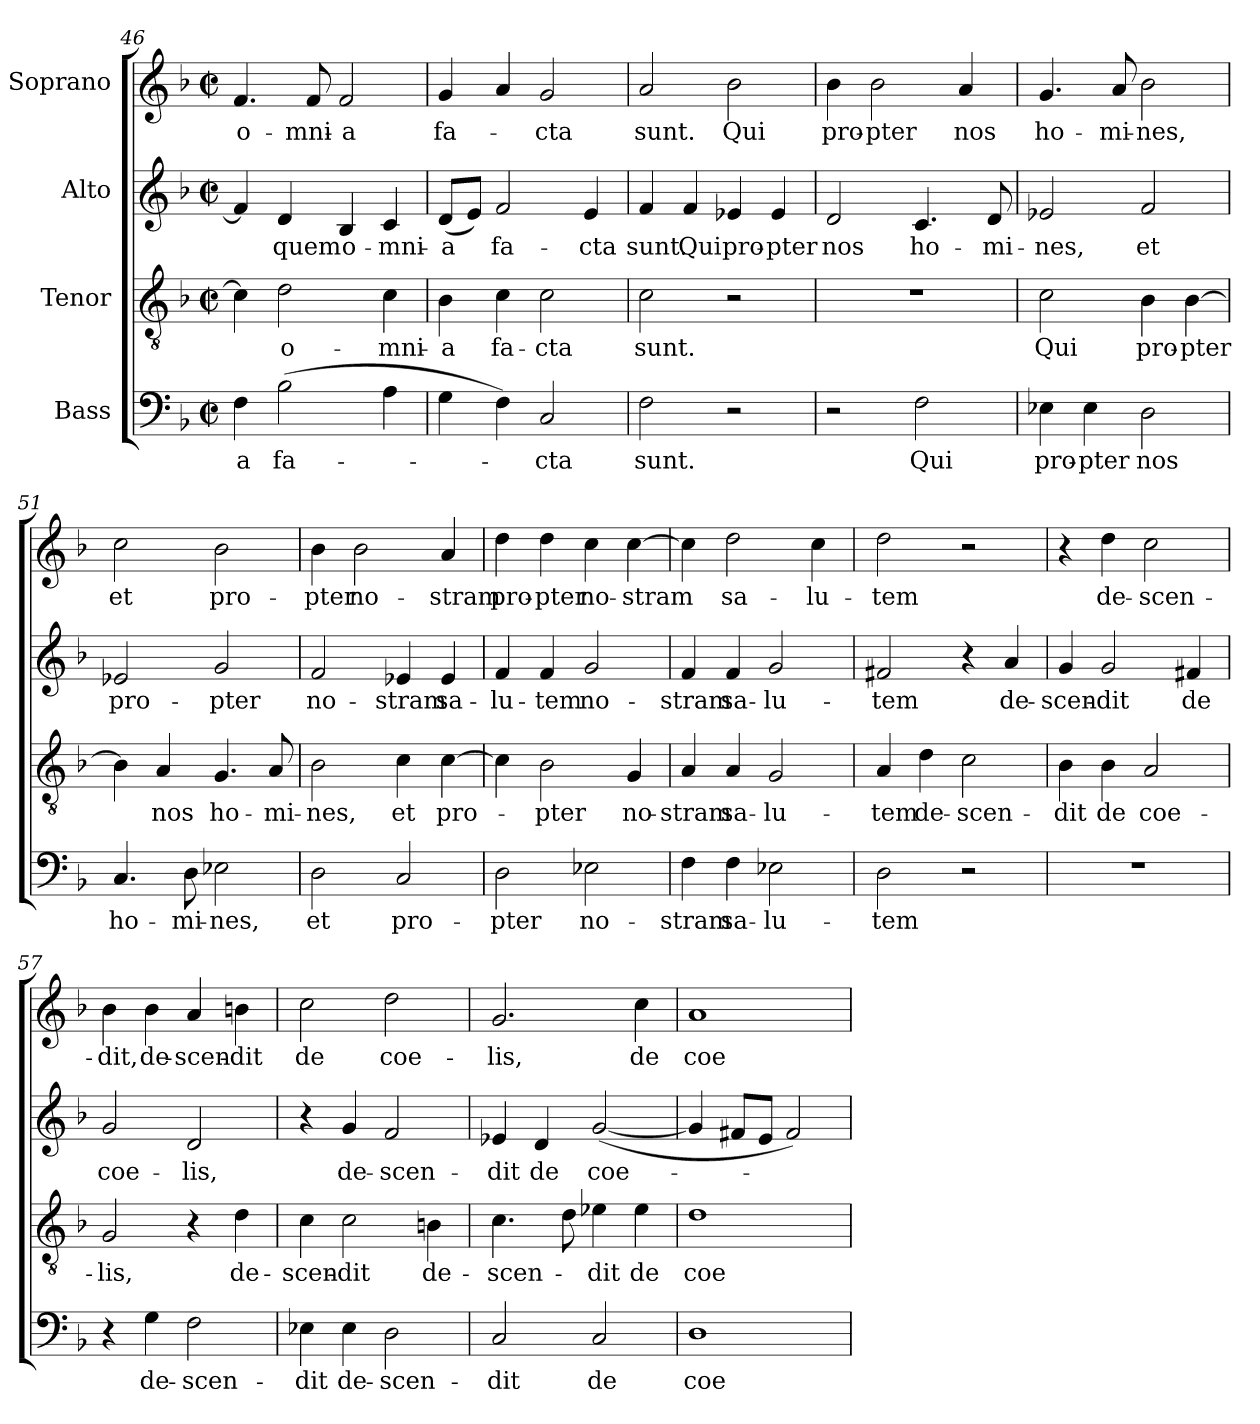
**kern	**text	**kern	**text	**kern	**text	**kern	**text
*part4	*part4	*part3	*part3	*part2	*part2	*part1	*part1
*staff4	*staff4	*staff3	*staff3	*staff2	*staff2	*staff1	*staff1
*I"Bass	*	*I"Tenor	*	*I"Alto	*	*I"Soprano	*
!!LO:PB:g=z
*clefF4	*	*clefGv2	*	*clefG2	*	*clefG2	*
*k[b-]	*	*k[b-]	*	*k[b-]	*	*k[b-]	*
*F:	*	*F:	*	*F:	*	*F:	*
*M2/2	*	*M2/2	*	*M2/2	*	*M2/2	*
*met(c|)	*	*met(c|)	*	*met(c|)	*	*met(c|)	*
=46	=46	=46	=46	=46	=46	=46	=46
4F\	-a	4c\]	.	4f/]	.	4.f/	o-
(2B-\	fa-	2d\	o-	4d/	quem	.	.
.	.	.	.	.	.	8f/	-mni-
.	.	.	.	4B-/	o-	2f/	-a
4A\	.	4c\	-mni-	4c/	-mni-	.	.
=47	=47	=47	=47	=47	=47	=47	=47
4G\	.	4B-\	-a	(8d/L	-a	4g/	fa-
.	.	.	.	8e/J)	.	.	.
4F\)	.	4c\	fa-	2f/	fa-	4a/	.
2C/	-cta	2c\	-cta	.	.	2g/	-cta
.	.	.	.	4e/	-cta	.	.
=48	=48	=48	=48	=48	=48	=48	=48
2F\	sunt.	2c\	sunt.	4f/	sunt.	2a/	sunt.
.	.	.	.	4f/	Qui	.	.
2r	.	2r	.	4e-X/	pro-	2b-\	Qui
.	.	.	.	4e-/	-pter	.	.
=49	=49	=49	=49	=49	=49	=49	=49
2r	.	1r	.	2d/	nos	4b-\	pro-
.	.	.	.	.	.	2b-\	-pter
2F\	Qui	.	.	4.c/	ho-	.	.
.	.	.	.	.	.	4a/	nos
.	.	.	.	8d/	-mi-	.	.
=50	=50	=50	=50	=50	=50	=50	=50
4E-X\	pro-	2c\	Qui	2e-X/	-nes,	4.g/	ho-
4E-\	-pter	.	.	.	.	.	.
.	.	.	.	.	.	8a/	-mi-
2D\	nos	4B-\	pro-	2f/	et	2b-\	-nes,
.	.	[4B-\	-pter	.	.	.	.
!!LO:LB:g=z
=51	=51	=51	=51	=51	=51	=51	=51
4.C/	ho-	4B-\]	.	2e-X/	pro-	2cc\	et
.	.	4A/	nos	.	.	.	.
8D\	-mi-	.	.	.	.	.	.
2E-X\	-nes,	4.G/	ho-	2g/	-pter	2b-\	pro-
.	.	8A/	-mi-	.	.	.	.
=52	=52	=52	=52	=52	=52	=52	=52
2D\	et	2B-\	-nes,	2f/	no-	4b-\	-pter
.	.	.	.	.	.	2b-\	no-
2C/	pro-	4c\	et	4e-X/	-stram	.	.
.	.	[4c\	pro-	4e-/	sa-	4a/	-stram
=53	=53	=53	=53	=53	=53	=53	=53
2D\	-pter	4c\]	.	4f/	-lu-	4dd\	pro-
.	.	2B-\	-pter	4f/	-tem	4dd\	-pter
2E-X\	no-	.	.	2g/	no-	4cc\	no-
.	.	4G/	no-	.	.	[4cc\	-stram
=54	=54	=54	=54	=54	=54	=54	=54
4F\	-stram	4A/	-stram	4f/	-stram	4cc\]	.
4F\	sa-	4A/	sa-	4f/	sa-	2dd\	sa-
2E-X\	-lu-	2G/	-lu-	2g/	-lu-	.	.
.	.	.	.	.	.	4cc\	-lu-
=55	=55	=55	=55	=55	=55	=55	=55
2D\	-tem	4A/	-tem	2f#X/	-tem	2dd\	-tem
.	.	4d\	de-	.	.	.	.
2r	.	2c\	-scen-	4r	.	2r	.
.	.	.	.	4a/	de-	.	.
!!LO:LB:g=z
=56	=56	=56	=56	=56	=56	=56	=56
1r	.	4B-\	-dit	4g/	-scen-	4r	.
.	.	4B-\	de	2g/	-dit	4dd\	de-
.	.	2A/	coe-	.	.	2cc\	-scen-
.	.	.	.	4f#X/	de	.	.
=57	=57	=57	=57	=57	=57	=57	=57
4r	.	2G/	-lis,	2g/	coe-	4b-\	-dit,
4G\	de-	.	.	.	.	4b-\	de-
2F\	-scen-	4r	.	2d/	-lis,	4a/	-scen-
.	.	4d\	de-	.	.	4bn\	-dit
=58	=58	=58	=58	=58	=58	=58	=58
4E-X\	-dit	4c\	-scen-	4r	.	2cc\	de
4E-\	de-	2c\	-dit	4g/	de-	.	.
2D\	-scen-	.	.	2f/	-scen-	2dd\	coe-
.	.	4Bn\	de-	.	.	.	.
=59	=59	=59	=59	=59	=59	=59	=59
2C/	-dit	4.c\	-scen-	4e-X/	-dit	2.g/	-lis,
.	.	.	.	4d/	de	.	.
.	.	8d\	.	.	.	.	.
2C/	de	4e-X\	-dit	([2g/	coe-	.	.
.	.	4e-\	de	.	.	4cc\	de
=60	=60	=60	=60	=60	=60	=60	=60
1D	coe-	1d	coe-	4g/]	.	1a	coe-
.	.	.	.	8f#X/L	.	.	.
.	.	.	.	8e/J	.	.	.
.	.	.	.	2f#/)	.	.	.
=	=	=	=	=	=	=	=
*-	*-	*-	*-	*-	*-	*-	*-
